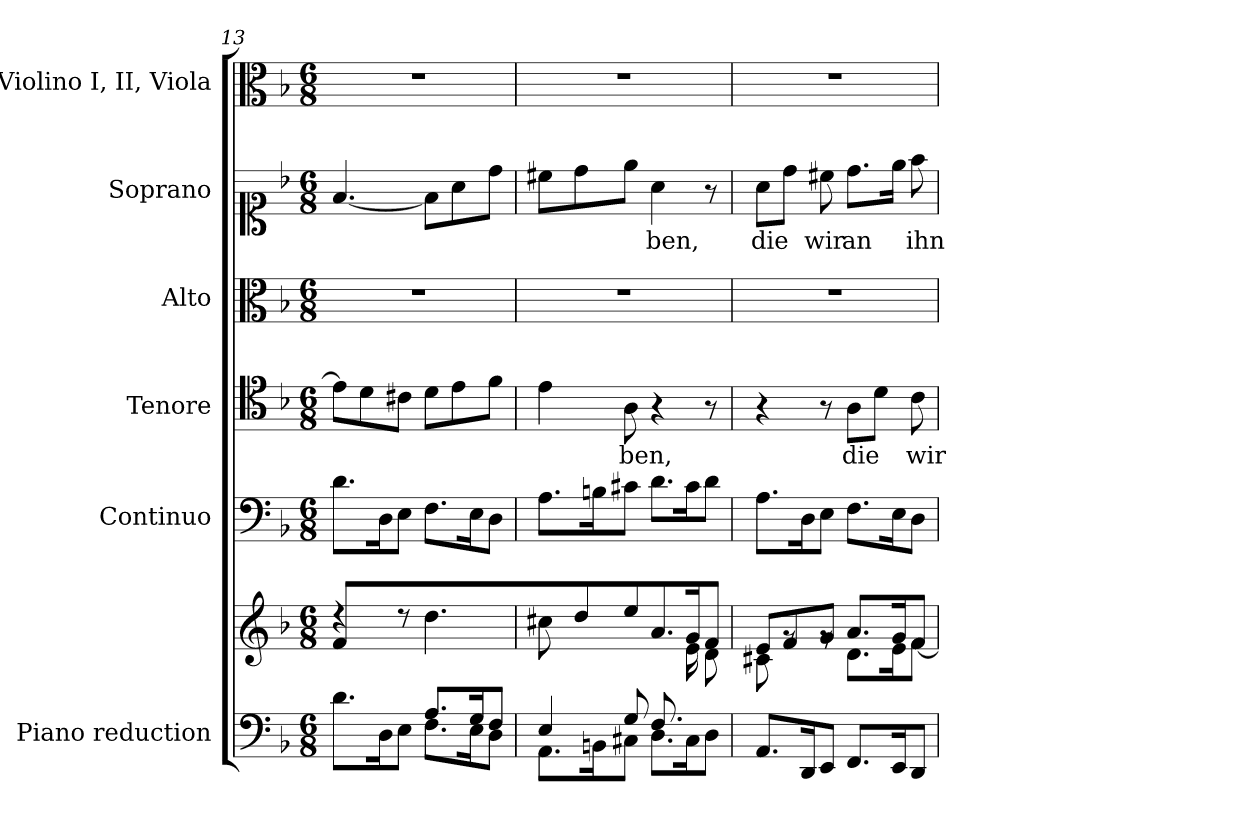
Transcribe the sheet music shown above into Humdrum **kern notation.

**kern	**kern	**kern	**kern	**text	**kern	**kern	**text	**kern
*part6	*part6	*part5	*part4	*part4	*part3	*part2	*part2	*part1
*staff7	*staff6	*staff5	*staff4	*staff4	*staff3	*staff2	*staff2	*staff1
*I"Piano reduction	*	*I"Continuo	*I"Tenore	*	*I"Alto	*I"Soprano	*	*I"Violino I, II, Viola
*I'Pno	*	*	*	*	*	*	*	*I'Vln
*clefF4	*clefG2	*clefF4	*clefC4	*	*clefC3	*clefC1	*	*clefC3
*k[b-]	*k[b-]	*k[b-]	*k[b-]	*	*k[b-]	*k[b-]	*	*k[b-]
*M6/8	*M6/8	*M6/8	*M6/8	*	*M6/8	*M6/8	*	*M6/8
=13	=13	=13	=13	=13	=13	=13	=13	=13
*^	*^	*	*	*	*	*	*	*
8ryy	8.d\L	4rdd	8f\L	8.d\L	8e\L]	.	2.r	[4.f/	.	2.r
8F/	.	.	2ryy	.	8d\	.	.	.	.	.
.	16D\K	.	.	16D\K	.	.	.	.	.	.
8G/J	8E\J	8rdd	.	8E\J	8c#X\J	.	.	.	.	.
8.A/L	8.F\L	4.dd\	.	8.F\L	8d\L	.	.	8f\L]	.	.
.	.	.	.	.	8e\	.	.	8a\	.	.
16G/K	16E\K	.	.	16E\K	.	.	.	.	.	.
8F/J	8D\J	.	8ryy	8D\J	8f\J	.	.	8dd\J	.	.
!!LO:PB:g=z
=14	=14	=14	=14	=14	=14	=14	=14	=14	=14	=14
4E/	8.AA\L	8cc#X\L	16ryy	8.A\L	4e\	.	2.r	8cc#X\L	.	2.r
*	*	*v	*v	*	*	*	*	*	*	*
.	.	8dd\	.	.	.	.	8dd\	.	.
.	16BBn\K	.	16Bn\K	.	.	.	.	.	.
!	!	!	!	!	!LO:LY:b	!	!	!	!
8G/	8C#X\J	8ee\J	8c#X\J	8A\	-ben,	.	8ee\J	.	.
!	!	!	!	!	!	!	!	!LO:LY:b	!
8.F/L	8.D\L	8.a/L	8.d\L	4r	.	.	4a\	-ben,	.
*	*	*^	*	*	*	*	*	*	*
8.ryy	16C#\K	16g/K	16e\K	16c#\K	.	.	.	.	.	.
.	8D\J	8f/J	8d\J	8d\J	8r	.	.	8r	.	.
=15	=15	=15	=15	=15	=15	=15	=15	=15	=15	=15
!	!	!	!	!	!	!	!	!	!LO:LY:b	!
*v	*v	*	*	*	*	*	*	*	*	*
8.AA/L	8e/L	8c#X\	8.A\L	4r	.	2.r	8a\L	die	2.r
.	8f/	8rg	.	.	.	.	8dd\J	.	.
16DD/K	.	.	16D\K	.	.	.	.	.	.
!	!	!	!	!	!	!	!	!LO:LY:b	!
8EE/J	8g/J	8rg	8E\J	8r	.	.	8cc#X\	wir	.
!	!	!	!	!	!LO:LY:b	!	!	!LO:LY:b	!
8.FF/L	8.a/L	8.d\L	8.F\L	8A\L	die	.	8.dd\L	an	.
.	.	.	.	8d\J	.	.	.	.	.
16EE/K	16g/K	16e\K	16E\K	.	.	.	16ee\Jk	.	.
!	!	!	!	!	!LO:LY:b	!	!	!LO:LY:b	!
8DD/J	8f/J	[8f\J	8D\J	8c\	wir	.	8ff\	ihn	.
*	*v	*v	*	*	*	*	*	*	*
=	=	=	=	=	=	=	=	=
*-	*-	*-	*-	*-	*-	*-	*-	*-
